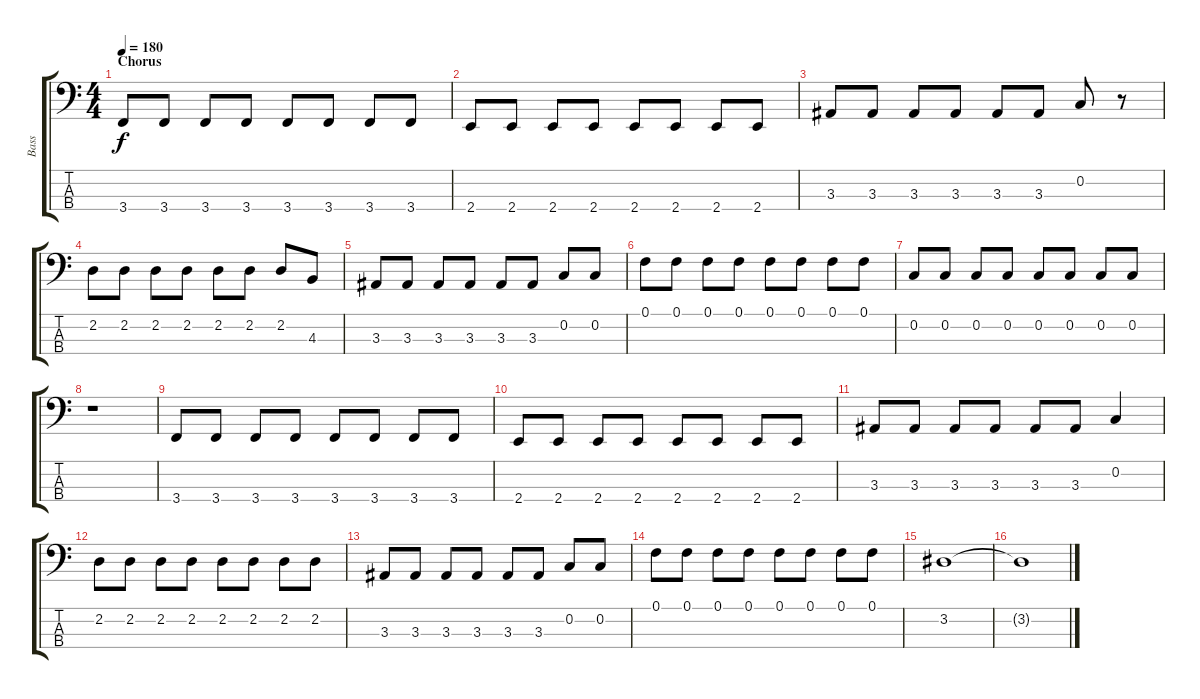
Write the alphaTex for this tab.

\track ("Bass" "Bass") {instrument electricbassfinger}
\staff {score tabs}
\tuning (F2 C2 G1 D1) {hide}
\ts (4 4)
\section ("" "Chorus")
\tempo 180
\clef f4
\ks c
3.4.8{dy f} 3.4.8 3.4.8 3.4.8 3.4.8 3.4.8 3.4.8 3.4.8 |
2.4.8 2.4.8 2.4.8 2.4.8 2.4.8 2.4.8 2.4.8 2.4.8 |
3.3.8 3.3.8 3.3.8 3.3.8 3.3.8 3.3.8 0.2.8 r.8 |
2.2.8 2.2.8 2.2.8 2.2.8 2.2.8 2.2.8 2.2.8 4.3.8 |
3.3.8 3.3.8 3.3.8 3.3.8 3.3.8 3.3.8 0.2.8 0.2.8 |
0.1.8 0.1.8 0.1.8 0.1.8 0.1.8 0.1.8 0.1.8 0.1.8 |
0.2.8 0.2.8 0.2.8 0.2.8 0.2.8 0.2.8 0.2.8 0.2.8 |
r.1 |
3.4.8 3.4.8 3.4.8 3.4.8 3.4.8 3.4.8 3.4.8 3.4.8 |
2.4.8 2.4.8 2.4.8 2.4.8 2.4.8 2.4.8 2.4.8 2.4.8 |
3.3.8 3.3.8 3.3.8 3.3.8 3.3.8 3.3.8 0.2.4 |
2.2.8 2.2.8 2.2.8 2.2.8 2.2.8 2.2.8 2.2.8 2.2.8 |
3.3.8 3.3.8 3.3.8 3.3.8 3.3.8 3.3.8 0.2.8 0.2.8 |
0.1.8 0.1.8 0.1.8 0.1.8 0.1.8 0.1.8 0.1.8 0.1.8 |
3.2.1 |
3.2{t}.1
